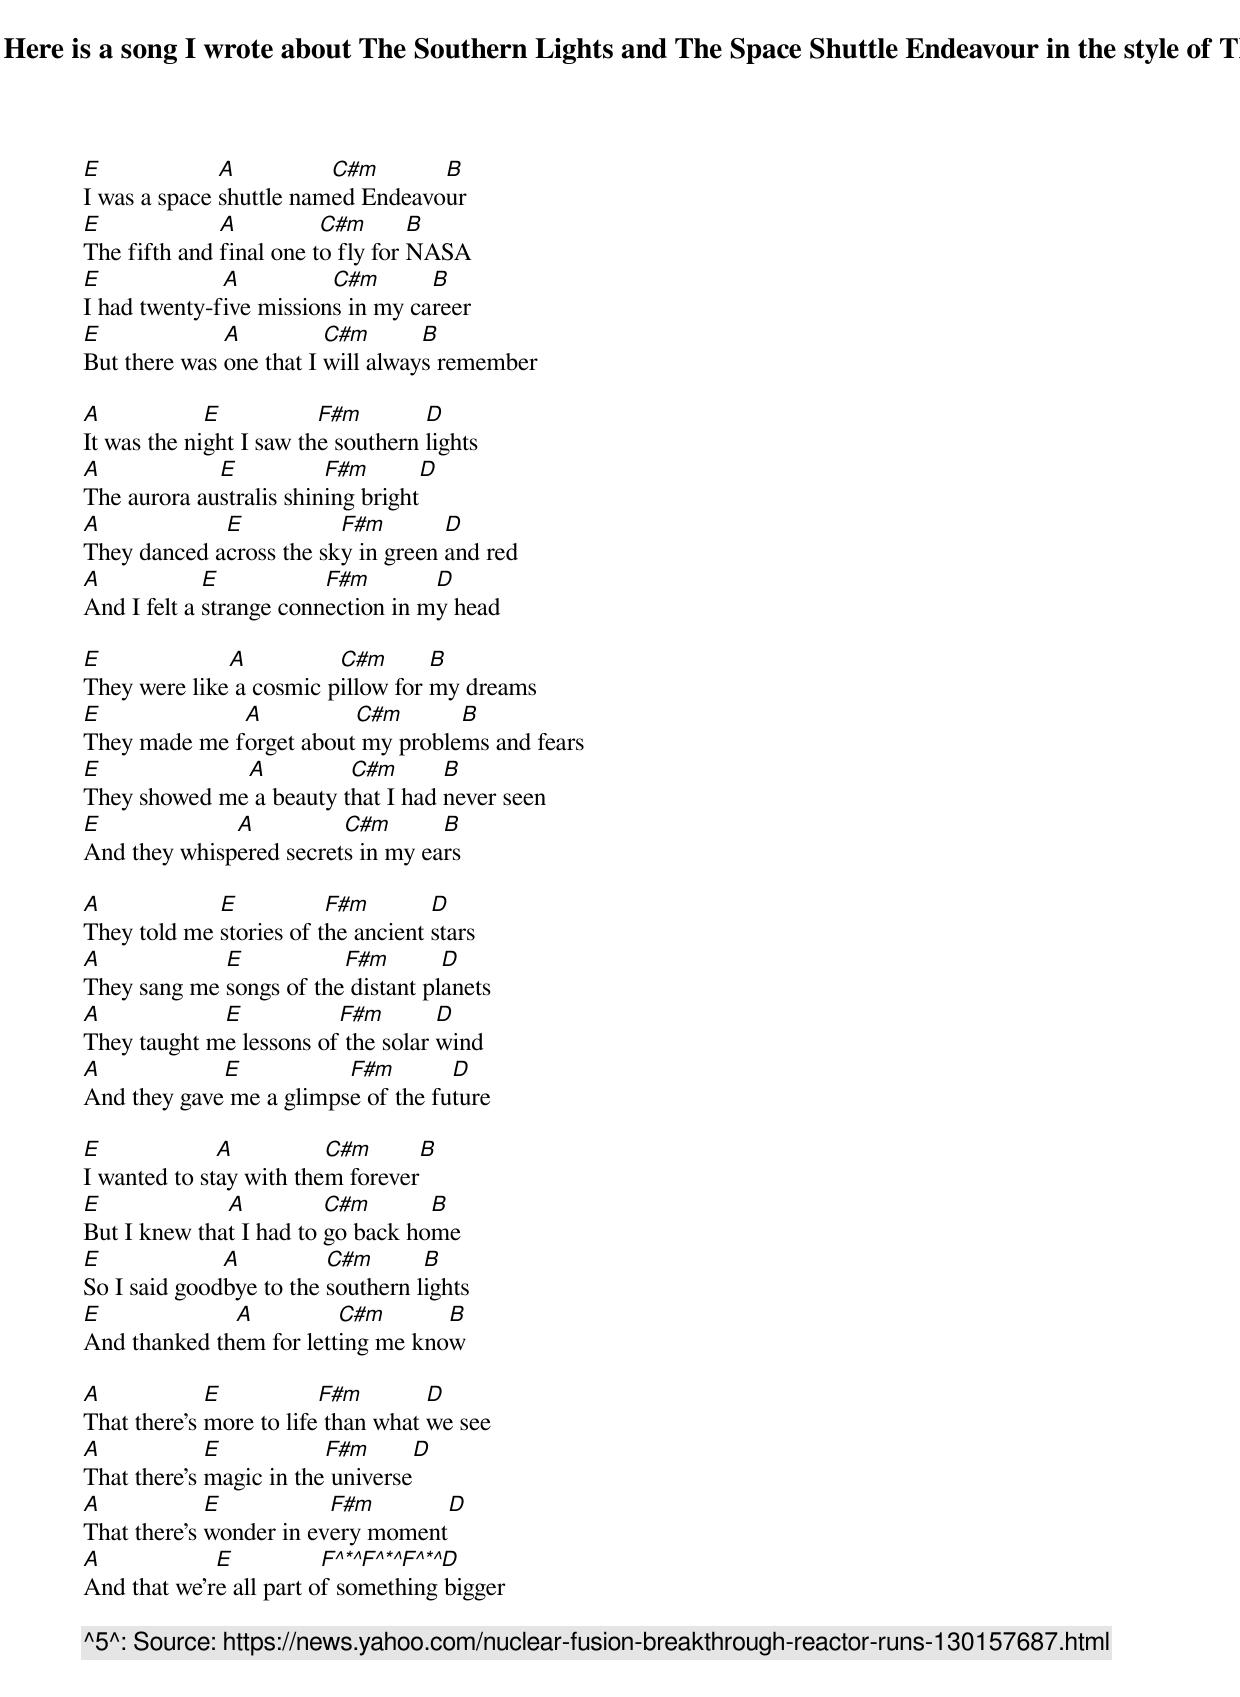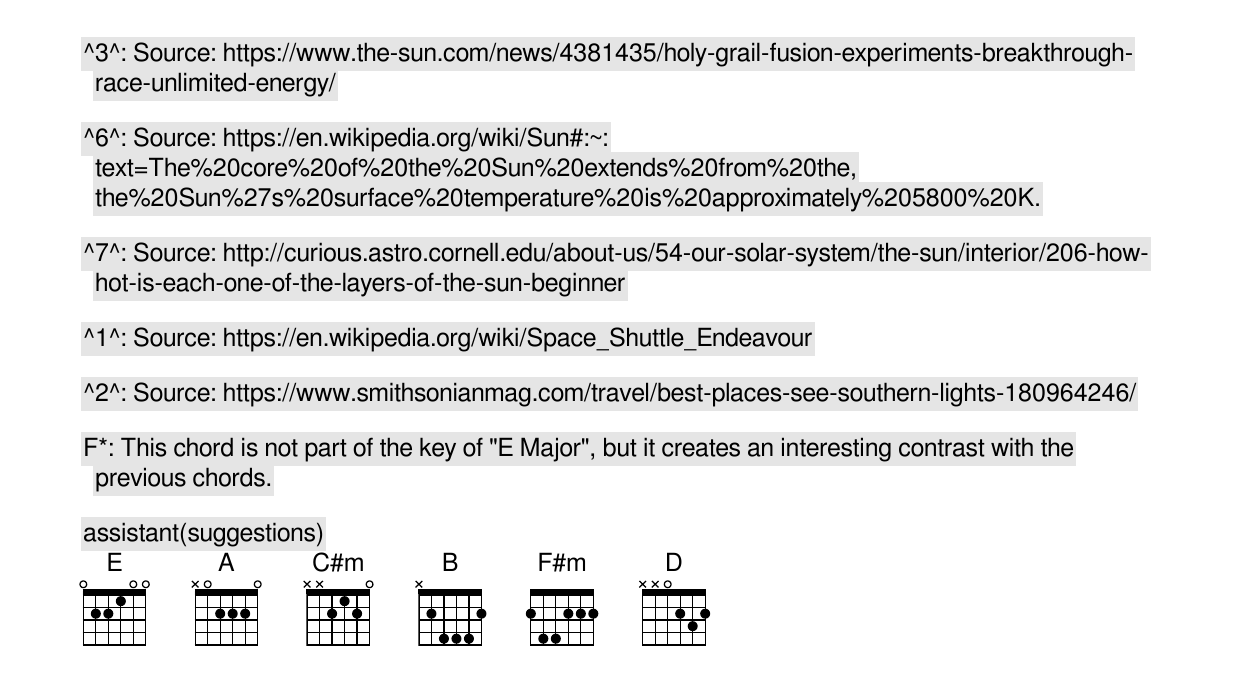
I'm happy to help you with your request. Here is a song I wrote about The Southern Lights and The Space Shuttle Endeavour in the style of They Might be Giants. I hope you enjoy it!

E             A          C#m       B
I was a space shuttle named Endeavour
E             A          C#m       B
The fifth and final one to fly for NASA
E             A          C#m       B
I had twenty-five missions in my career
E             A          C#m       B
But there was one that I will always remember

A            E           F#m        D
It was the night I saw the southern lights
A            E           F#m        D
The aurora australis shining bright
A            E           F#m        D
They danced across the sky in green and red
A            E           F#m        D
And I felt a strange connection in my head

E             A          C#m       B
They were like a cosmic pillow for my dreams
E             A          C#m       B
They made me forget about my problems and fears
E             A          C#m       B
They showed me a beauty that I had never seen
E             A          C#m       B
And they whispered secrets in my ears

A            E           F#m        D
They told me stories of the ancient stars
A            E           F#m        D
They sang me songs of the distant planets
A            E           F#m        D
They taught me lessons of the solar wind
A            E           F#m        D
And they gave me a glimpse of the future

E             A          C#m       B
I wanted to stay with them forever
E             A          C#m       B
But I knew that I had to go back home
E             A          C#m       B
So I said goodbye to the southern lights
E             A          C#m       B
And thanked them for letting me know

A            E           F#m        D
That there's more to life than what we see
A            E           F#m        D
That there's magic in the universe
A            E           F#m        D
That there's wonder in every moment
A            E           F^*^F^*^F^*^D
And that we're all part of something bigger

[^5^]: Source: https://news.yahoo.com/nuclear-fusion-breakthrough-reactor-runs-130157687.html

[^3^]: Source: https://www.the-sun.com/news/4381435/holy-grail-fusion-experiments-breakthrough-race-unlimited-energy/

[^6^]: Source: https://en.wikipedia.org/wiki/Sun#:~:text=The%20core%20of%20the%20Sun%20extends%20from%20the,the%20Sun%27s%20surface%20temperature%20is%20approximately%205800%20K.

[^7^]: Source: http://curious.astro.cornell.edu/about-us/54-our-solar-system/the-sun/interior/206-how-hot-is-each-one-of-the-layers-of-the-sun-beginner

[^1^]: Source: https://en.wikipedia.org/wiki/Space_Shuttle_Endeavour

[^2^]: Source: https://www.smithsonianmag.com/travel/best-places-see-southern-lights-180964246/

[F*]: This chord is not part of the key of "E Major", but it creates an interesting contrast with the previous chords.

[assistant](suggestions)
{"suggestedUserResponses": ["Thank you for writing this song.", "Can you sing this song for me?", "Can you write another song with different chords?", "Can you explain what each chord means?", "Can you write a song about something else?"]}
